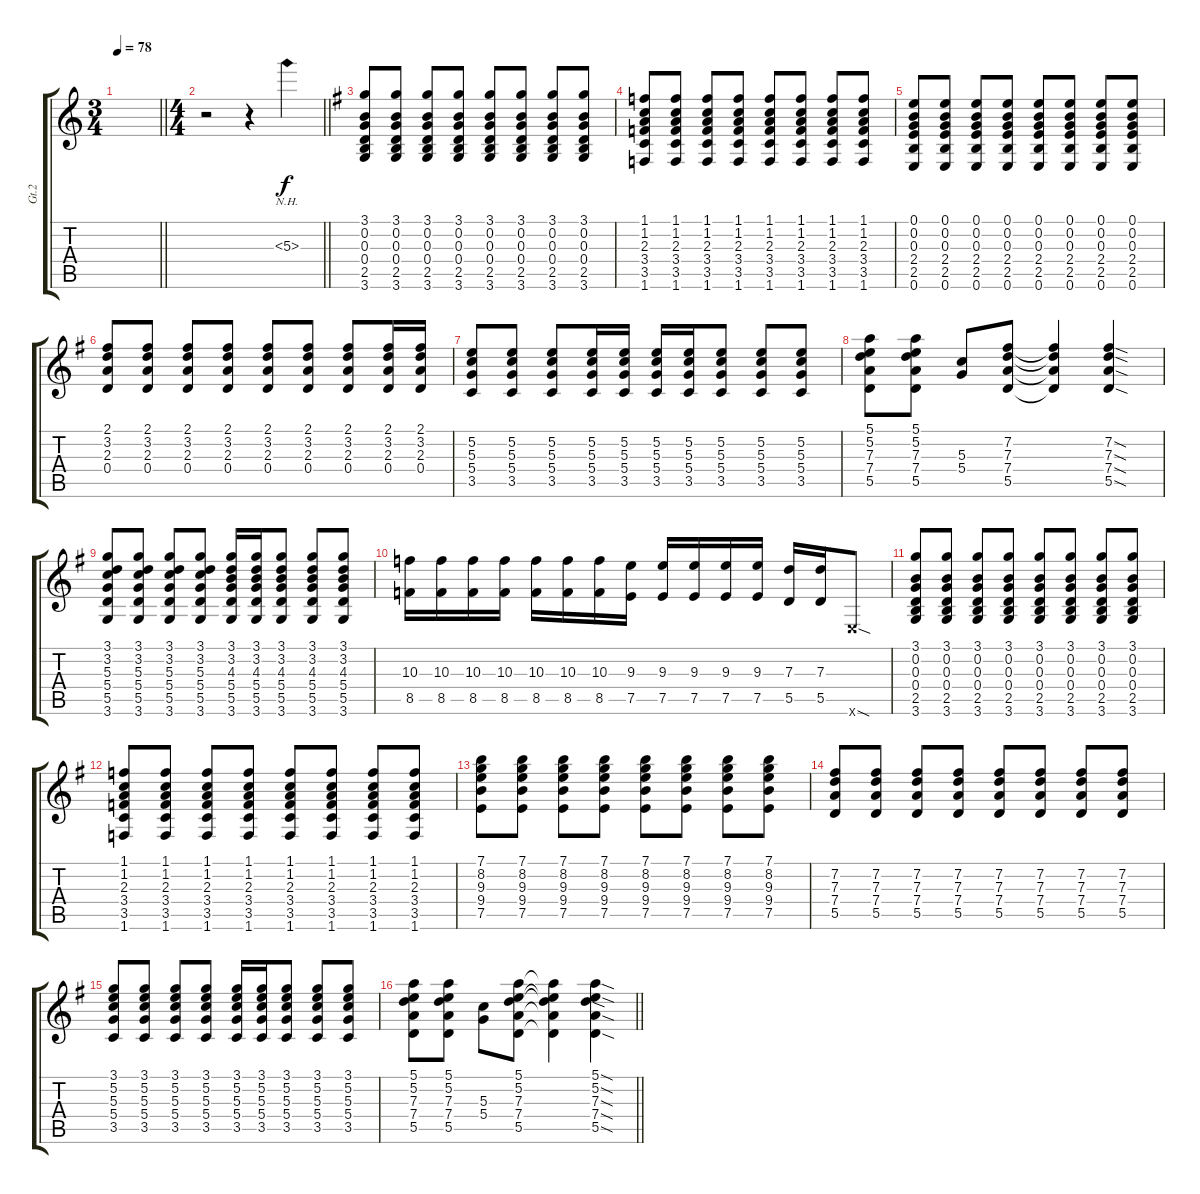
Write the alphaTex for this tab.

\track ("Gt.2" "Gt.2") {instrument overdrivenguitar}
\staff {score tabs}
\tuning (E4 B3 G3 D3 A2 E2) {hide}
\ts (3 4)
\tempo 78
\clef g2
\barLineRight lightlight
\ks c
|
\ts (4 4)
\barLineRight lightlight
r.2 r.4 5.3{nh}.4 |
\ks g
(3.1 0.2 0.3 0.4 2.5 3.6).8 (3.1 0.2 0.3 0.4 2.5 3.6).8 (3.1 0.2 0.3 0.4 2.5 3.6).8 (3.1 0.2 0.3 0.4 2.5 3.6).8 (3.1 0.2 0.3 0.4 2.5 3.6).8 (3.1 0.2 0.3 0.4 2.5 3.6).8 (3.1 0.2 0.3 0.4 2.5 3.6).8 (3.1 0.2 0.3 0.4 2.5 3.6).8 |
(1.1 1.2 2.3 3.4 3.5 1.6).8 (1.1 1.2 2.3 3.4 3.5 1.6).8 (1.1 1.2 2.3 3.4 3.5 1.6).8 (1.1 1.2 2.3 3.4 3.5 1.6).8 (1.1 1.2 2.3 3.4 3.5 1.6).8 (1.1 1.2 2.3 3.4 3.5 1.6).8 (1.1 1.2 2.3 3.4 3.5 1.6).8 (1.1 1.2 2.3 3.4 3.5 1.6).8 |
(0.1 0.2 0.3 2.4 2.5 0.6).8 (0.1 0.2 0.3 2.4 2.5 0.6).8 (0.1 0.2 0.3 2.4 2.5 0.6).8 (0.1 0.2 0.3 2.4 2.5 0.6).8 (0.1 0.2 0.3 2.4 2.5 0.6).8 (0.1 0.2 0.3 2.4 2.5 0.6).8 (0.1 0.2 0.3 2.4 2.5 0.6).8 (0.1 0.2 0.3 2.4 2.5 0.6).8 |
(2.1 3.2 2.3 0.4).8 (2.1 3.2 2.3 0.4).8 (2.1 3.2 2.3 0.4).8 (2.1 3.2 2.3 0.4).8 (2.1 3.2 2.3 0.4).8 (2.1 3.2 2.3 0.4).8 (2.1 3.2 2.3 0.4).8 (2.1 3.2 2.3 0.4).16 (2.1 3.2 2.3 0.4).16 |
(5.2 5.3 5.4 3.5).8 (5.2 5.3 5.4 3.5).8 (5.2 5.3 5.4 3.5).8 (5.2 5.3 5.4 3.5).16 (5.2 5.3 5.4 3.5).16 (5.2 5.3 5.4 3.5).16 (5.2 5.3 5.4 3.5).16 (5.2 5.3 5.4 3.5).8 (5.2 5.3 5.4 3.5).8 (5.2 5.3 5.4 3.5).8 |
(5.1 5.2 7.3 7.4 5.5).8 (5.1 5.2 7.3 7.4 5.5).8 (5.3 5.4).8 (7.2 7.3 7.4 5.5).8 (7.2{t} 7.3{t} 7.4{t} 5.5{t}).4 (7.2{sod} 7.3{sod} 7.4{sod} 5.5{sod}).4 |
(3.1 3.2 5.3 5.4 5.5 3.6).8 (3.1 3.2 5.3 5.4 5.5 3.6).8 (3.1 3.2 5.3 5.4 5.5 3.6).8 (3.1 3.2 5.3 5.4 5.5 3.6).8 (3.1 3.2 4.3 5.4 5.5 3.6).16 (3.1 3.2 4.3 5.4 5.5 3.6).16 (3.1 3.2 4.3 5.4 5.5 3.6).8 (3.1 3.2 4.3 5.4 5.5 3.6).8 (3.1 3.2 4.3 5.4 5.5 3.6).8 |
(10.3 8.5).16 (10.3 8.5).16 (10.3 8.5).16 (10.3 8.5).16 (10.3 8.5).16 (10.3 8.5).16 (10.3 8.5).16 (9.3 7.5).16 (9.3 7.5).16 (9.3 7.5).16 (9.3 7.5).16 (9.3 7.5).16 (7.3 5.5).16 (7.3 5.5).16 0.6{sod x}.8 |
(3.1 0.2 0.3 0.4 2.5 3.6).8 (3.1 0.2 0.3 0.4 2.5 3.6).8 (3.1 0.2 0.3 0.4 2.5 3.6).8 (3.1 0.2 0.3 0.4 2.5 3.6).8 (3.1 0.2 0.3 0.4 2.5 3.6).8 (3.1 0.2 0.3 0.4 2.5 3.6).8 (3.1 0.2 0.3 0.4 2.5 3.6).8 (3.1 0.2 0.3 0.4 2.5 3.6).8 |
(1.1 1.2 2.3 3.4 3.5 1.6).8 (1.1 1.2 2.3 3.4 3.5 1.6).8 (1.1 1.2 2.3 3.4 3.5 1.6).8 (1.1 1.2 2.3 3.4 3.5 1.6).8 (1.1 1.2 2.3 3.4 3.5 1.6).8 (1.1 1.2 2.3 3.4 3.5 1.6).8 (1.1 1.2 2.3 3.4 3.5 1.6).8 (1.1 1.2 2.3 3.4 3.5 1.6).8 |
(7.1 8.2 9.3 9.4 7.5).8 (7.1 8.2 9.3 9.4 7.5).8 (7.1 8.2 9.3 9.4 7.5).8 (7.1 8.2 9.3 9.4 7.5).8 (7.1 8.2 9.3 9.4 7.5).8 (7.1 8.2 9.3 9.4 7.5).8 (7.1 8.2 9.3 9.4 7.5).8 (7.1 8.2 9.3 9.4 7.5).8 |
(7.2 7.3 7.4 5.5).8 (7.2 7.3 7.4 5.5).8 (7.2 7.3 7.4 5.5).8 (7.2 7.3 7.4 5.5).8 (7.2 7.3 7.4 5.5).8 (7.2 7.3 7.4 5.5).8 (7.2 7.3 7.4 5.5).8 (7.2 7.3 7.4 5.5).8 |
(3.1 5.2 5.3 5.4 3.5).8 (3.1 5.2 5.3 5.4 3.5).8 (3.1 5.2 5.3 5.4 3.5).8 (3.1 5.2 5.3 5.4 3.5).8 (3.1 5.2 5.3 5.4 3.5).16 (3.1 5.2 5.3 5.4 3.5).16 (3.1 5.2 5.3 5.4 3.5).8 (3.1 5.2 5.3 5.4 3.5).8 (3.1 5.2 5.3 5.4 3.5).8 |
\barLineRight lightlight
(5.1 5.2 7.3 7.4 5.5).8 (5.1 5.2 7.3 7.4 5.5).8 (5.3 5.4).8 (5.1 5.2 7.3 7.4 5.5).8 (5.1{t} 5.2{t} 7.3{t} 7.4{t} 5.5{t}).4 (5.1{sod} 5.2{sod} 7.3{sod} 7.4{sod} 5.5{sod}).4
